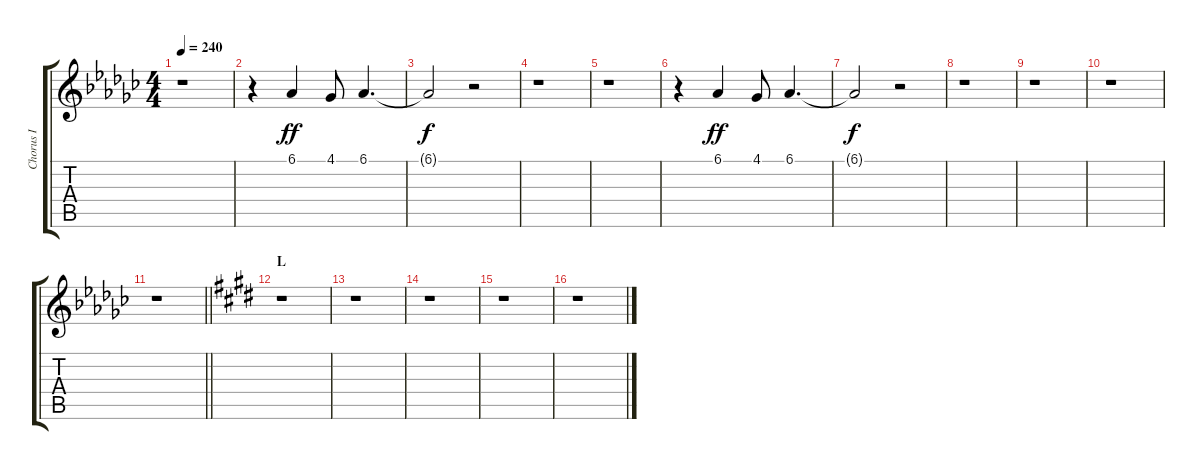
\track ("Chorus I" "Chorus I") {instrument voiceoohs}
\staff {score tabs}
\tuning (D4 A3 F3 C3 G2 D2) {hide}
\ts (4 4)
\tempo 240
\clef g2
\ks gb
r.1{dy f} |
r.4 6.1.4{dy ff} 4.1.8 6.1.4{d} |
6.1{t}.2{dy f} r.2 |
r.1 |
r.1 |
r.4 6.1.4{dy ff} 4.1.8 6.1.4{d} |
6.1{t}.2{dy f} r.2 |
r.1 |
r.1 |
r.1 |
\barLineRight lightlight
r.1 |
\section ("" "L")
\ks e
r.1 |
r.1 |
r.1 |
r.1 |
r.1
